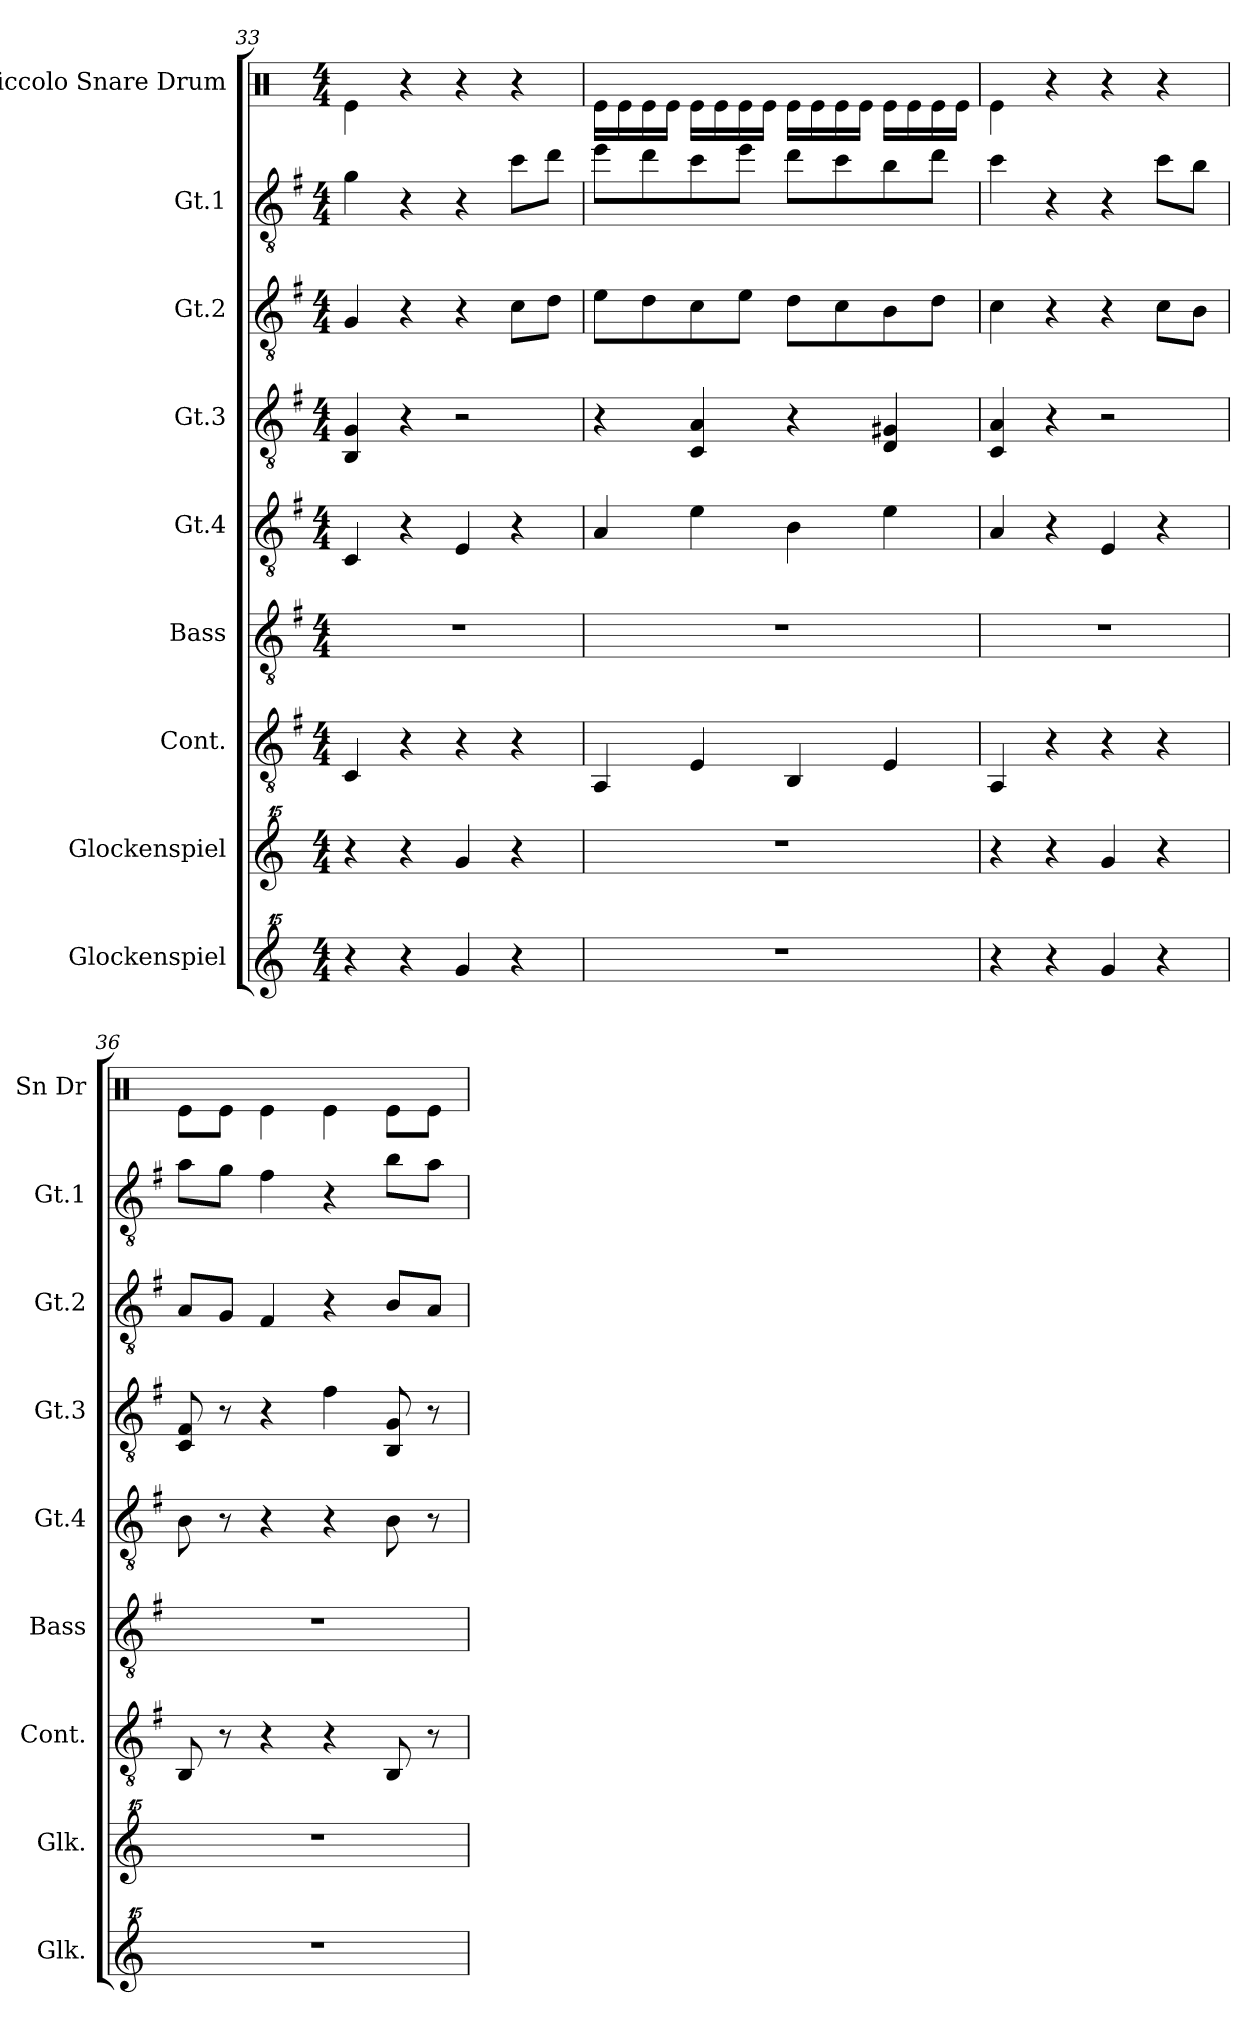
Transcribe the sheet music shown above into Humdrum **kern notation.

**kern	**kern	**kern	**kern	**kern	**kern	**kern	**kern	**kern
*part9	*part8	*part7	*part6	*part5	*part4	*part3	*part2	*part1
*staff9	*staff8	*staff7	*staff6	*staff5	*staff4	*staff3	*staff2	*staff1
*I"Glockenspiel	*I"Glockenspiel	*I"Cont.	*I"Bass	*I"Gt.4	*I"Gt.3	*I"Gt.2	*I"Gt.1	*I"Piccolo Snare Drum
*I'Glk.	*I'Glk.	*I'Cont.	*I'Bass	*I'Gt.4	*I'Gt.3	*I'Gt.2	*I'Gt.1	*I'Sn Dr
*clefG^^2	*clefG^^2	*clefGv2	*clefGv2	*clefGv2	*clefGv2	*clefGv2	*clefGv2	*clefX
*k[]	*k[]	*k[f#]	*k[f#]	*k[f#]	*k[f#]	*k[f#]	*k[f#]	*k[]
*M4/4	*M4/4	*M4/4	*M4/4	*M4/4	*M4/4	*M4/4	*M4/4	*M4/4
=33	=33	=33	=33	=33	=33	=33	=33	=33
4r	4r	4C/	1r	4C/	4BB/ 4G/	4G/	4g\	4Re\
4r	4r	4r	.	4r	4r	4r	4r	4r
4ggg/	4ggg/	4r	.	4E/	2r	4r	4r	4r
4r	4r	4r	.	4r	.	8c\L	8cc\L	4r
.	.	.	.	.	.	8d\J	8dd\J	.
!!LO:PB:g=z
=34	=34	=34	=34	=34	=34	=34	=34	=34
1r	1r	4AA/	1r	4A/	4r	8e\L	8ee\L	16Re\LL
.	.	.	.	.	.	.	.	16Re\
.	.	.	.	.	.	8d\	8dd\	16Re\
.	.	.	.	.	.	.	.	16Re\JJ
.	.	4E/	.	4e\	4C/ 4A/	8c\	8cc\	16Re\LL
.	.	.	.	.	.	.	.	16Re\
.	.	.	.	.	.	8e\J	8ee\J	16Re\
.	.	.	.	.	.	.	.	16Re\JJ
.	.	4BB/	.	4B\	4r	8d\L	8dd\L	16Re\LL
.	.	.	.	.	.	.	.	16Re\
.	.	.	.	.	.	8c\	8cc\	16Re\
.	.	.	.	.	.	.	.	16Re\JJ
.	.	4E/	.	4e\	4D/ 4G#X/	8B\	8b\	16Re\LL
.	.	.	.	.	.	.	.	16Re\
.	.	.	.	.	.	8d\J	8dd\J	16Re\
.	.	.	.	.	.	.	.	16Re\JJ
=35	=35	=35	=35	=35	=35	=35	=35	=35
4r	4r	4AA/	1r	4A/	4C/ 4A/	4c\	4cc\	4Re\
4r	4r	4r	.	4r	4r	4r	4r	4r
4ggg/	4ggg/	4r	.	4E/	2r	4r	4r	4r
4r	4r	4r	.	4r	.	8c\L	8cc\L	4r
.	.	.	.	.	.	8B\J	8b\J	.
=36	=36	=36	=36	=36	=36	=36	=36	=36
1r	1r	8BB/	1r	8B\	8C/ 8F#/	8A/L	8a\L	8Re\L
.	.	8r	.	8r	8r	8G/J	8g\J	8Re\J
.	.	4r	.	4r	4r	4F#/	4f#\	4Re\
.	.	4r	.	4r	4f#\	4r	4r	4Re\
.	.	8BB/	.	8B\	8BB/ 8G/	8B/L	8b\L	8Re\L
.	.	8r	.	8r	8r	8A/J	8a\J	8Re\J
=	=	=	=	=	=	=	=	=
*-	*-	*-	*-	*-	*-	*-	*-	*-
